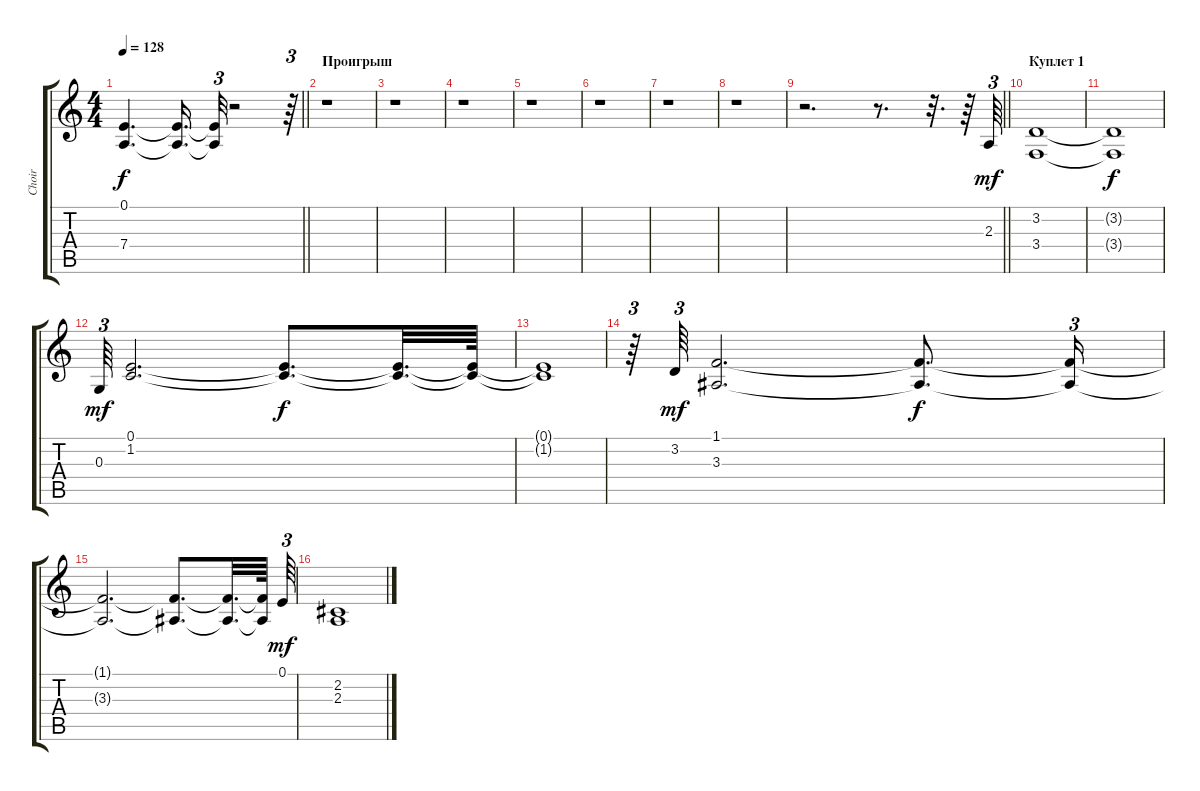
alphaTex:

\track ("Choir" "Choir") {instrument choiraahs}
\staff {score tabs}
\tuning (E4 B3 G3 D3 A2 E2) {hide}
\ts (4 4)
\tempo 128
\clef g2
\barLineRight lightlight
\ks c
(0.1{t} 7.4{t}).4{d dy f} (0.1{t} 7.4{t}).16{d} (0.1{t} 7.4{t}).32{tu (3 2)} r.2 r.64{tu (3 2)} |
\section ("" "Проигрыш")
r.1 |
r.1 |
r.1 |
r.1 |
r.1 |
r.1 |
r.1 |
\barLineRight lightlight
r.2{d} r.8{d} r.32{d} r.64 2.3.64{tu (3 2) dy mf} |
\section ("" "Куплет 1")
(3.2 3.4).1 |
(3.2{t} 3.4{t}).1{dy f} |
0.3.64{tu (3 2) dy mf} (0.1 1.2).2{d} (0.1{t} 1.2{t}).8{d dy f} (0.1{t} 1.2{t}).32{d} (0.1{t} 1.2{t}).64 |
(0.1{t} 1.2{t}).1 |
r.64{tu (3 2)} 3.2.64{tu (3 2) dy mf} (1.1 3.3).2{d} (1.1{t} 3.3{t}).8{d dy f} (1.1{t} 3.3{t}).16{tu (3 2)} |
(1.1{t} 3.3{t}).2{d} (1.1{t} 3.3{t}).8{d} (1.1{t} 3.3{t}).32{d} (1.1{t} 3.3{t}).64 0.1.64{tu (3 2) dy mf} |
(2.2 2.3).1
